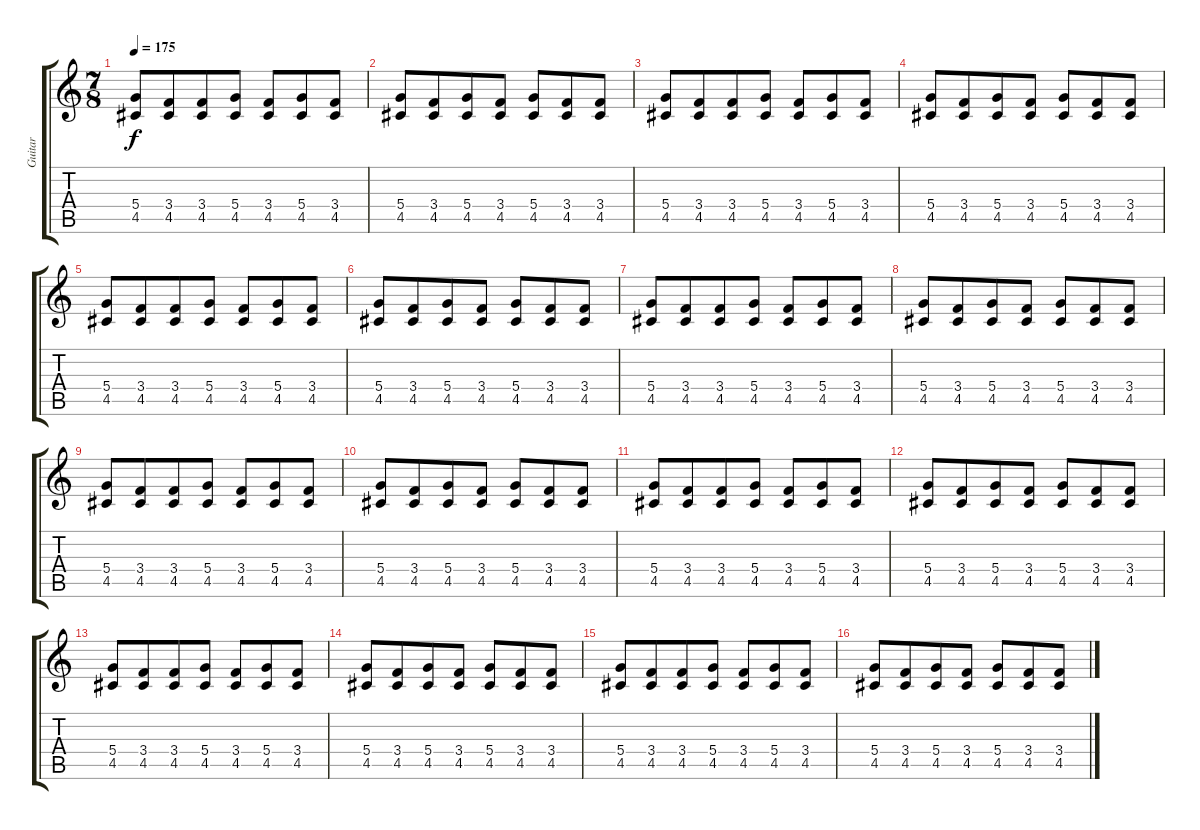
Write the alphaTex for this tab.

\track ("Guitar" "Guitar") {instrument overdrivenguitar}
\staff {score tabs}
\tuning (E4 B3 G3 D3 A2 E2) {hide}
\ts (7 8)
\tempo 175
\clef g2
\ks c
(5.4 4.5).8{dy f} (3.4 4.5).8 (3.4 4.5).8 (5.4 4.5).8 (3.4 4.5).8 (5.4 4.5).8 (3.4 4.5).8 |
(5.4 4.5).8 (3.4 4.5).8 (5.4 4.5).8 (3.4 4.5).8 (5.4 4.5).8 (3.4 4.5).8 (3.4 4.5).8 |
(5.4 4.5).8 (3.4 4.5).8 (3.4 4.5).8 (5.4 4.5).8 (3.4 4.5).8 (5.4 4.5).8 (3.4 4.5).8 |
(5.4 4.5).8 (3.4 4.5).8 (5.4 4.5).8 (3.4 4.5).8 (5.4 4.5).8 (3.4 4.5).8 (3.4 4.5).8 |
(5.4 4.5).8 (3.4 4.5).8 (3.4 4.5).8 (5.4 4.5).8 (3.4 4.5).8 (5.4 4.5).8 (3.4 4.5).8 |
(5.4 4.5).8 (3.4 4.5).8 (5.4 4.5).8 (3.4 4.5).8 (5.4 4.5).8 (3.4 4.5).8 (3.4 4.5).8 |
(5.4 4.5).8 (3.4 4.5).8 (3.4 4.5).8 (5.4 4.5).8 (3.4 4.5).8 (5.4 4.5).8 (3.4 4.5).8 |
(5.4 4.5).8 (3.4 4.5).8 (5.4 4.5).8 (3.4 4.5).8 (5.4 4.5).8 (3.4 4.5).8 (3.4 4.5).8 |
(5.4 4.5).8 (3.4 4.5).8 (3.4 4.5).8 (5.4 4.5).8 (3.4 4.5).8 (5.4 4.5).8 (3.4 4.5).8 |
(5.4 4.5).8 (3.4 4.5).8 (5.4 4.5).8 (3.4 4.5).8 (5.4 4.5).8 (3.4 4.5).8 (3.4 4.5).8 |
(5.4 4.5).8 (3.4 4.5).8 (3.4 4.5).8 (5.4 4.5).8 (3.4 4.5).8 (5.4 4.5).8 (3.4 4.5).8 |
(5.4 4.5).8 (3.4 4.5).8 (5.4 4.5).8 (3.4 4.5).8 (5.4 4.5).8 (3.4 4.5).8 (3.4 4.5).8 |
(5.4 4.5).8 (3.4 4.5).8 (3.4 4.5).8 (5.4 4.5).8 (3.4 4.5).8 (5.4 4.5).8 (3.4 4.5).8 |
(5.4 4.5).8 (3.4 4.5).8 (5.4 4.5).8 (3.4 4.5).8 (5.4 4.5).8 (3.4 4.5).8 (3.4 4.5).8 |
(5.4 4.5).8 (3.4 4.5).8 (3.4 4.5).8 (5.4 4.5).8 (3.4 4.5).8 (5.4 4.5).8 (3.4 4.5).8 |
(5.4 4.5).8 (3.4 4.5).8 (5.4 4.5).8 (3.4 4.5).8 (5.4 4.5).8 (3.4 4.5).8 (3.4 4.5).8
